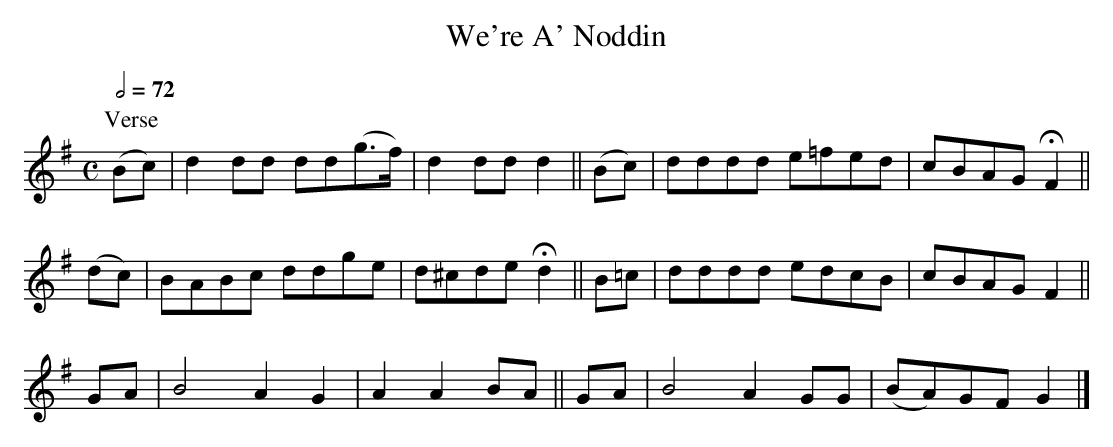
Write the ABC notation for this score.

X:1
T:We're A' Noddin
M:C
L:1/8
Q:1/2=72
K:G
P:Verse
(Bc)|d2dd dd(g>f)|d2dd   d2||(Bc)|dddd e=fed| cBAG HF2||
(dc)|BABc ddge   |d^cde Hd2|| B=c|dddd edcB | cBAG  F2||
 GA |B4   A2G2   |A2A2   BA|| GA |B4   A2GG |(BA)GF G2|]
